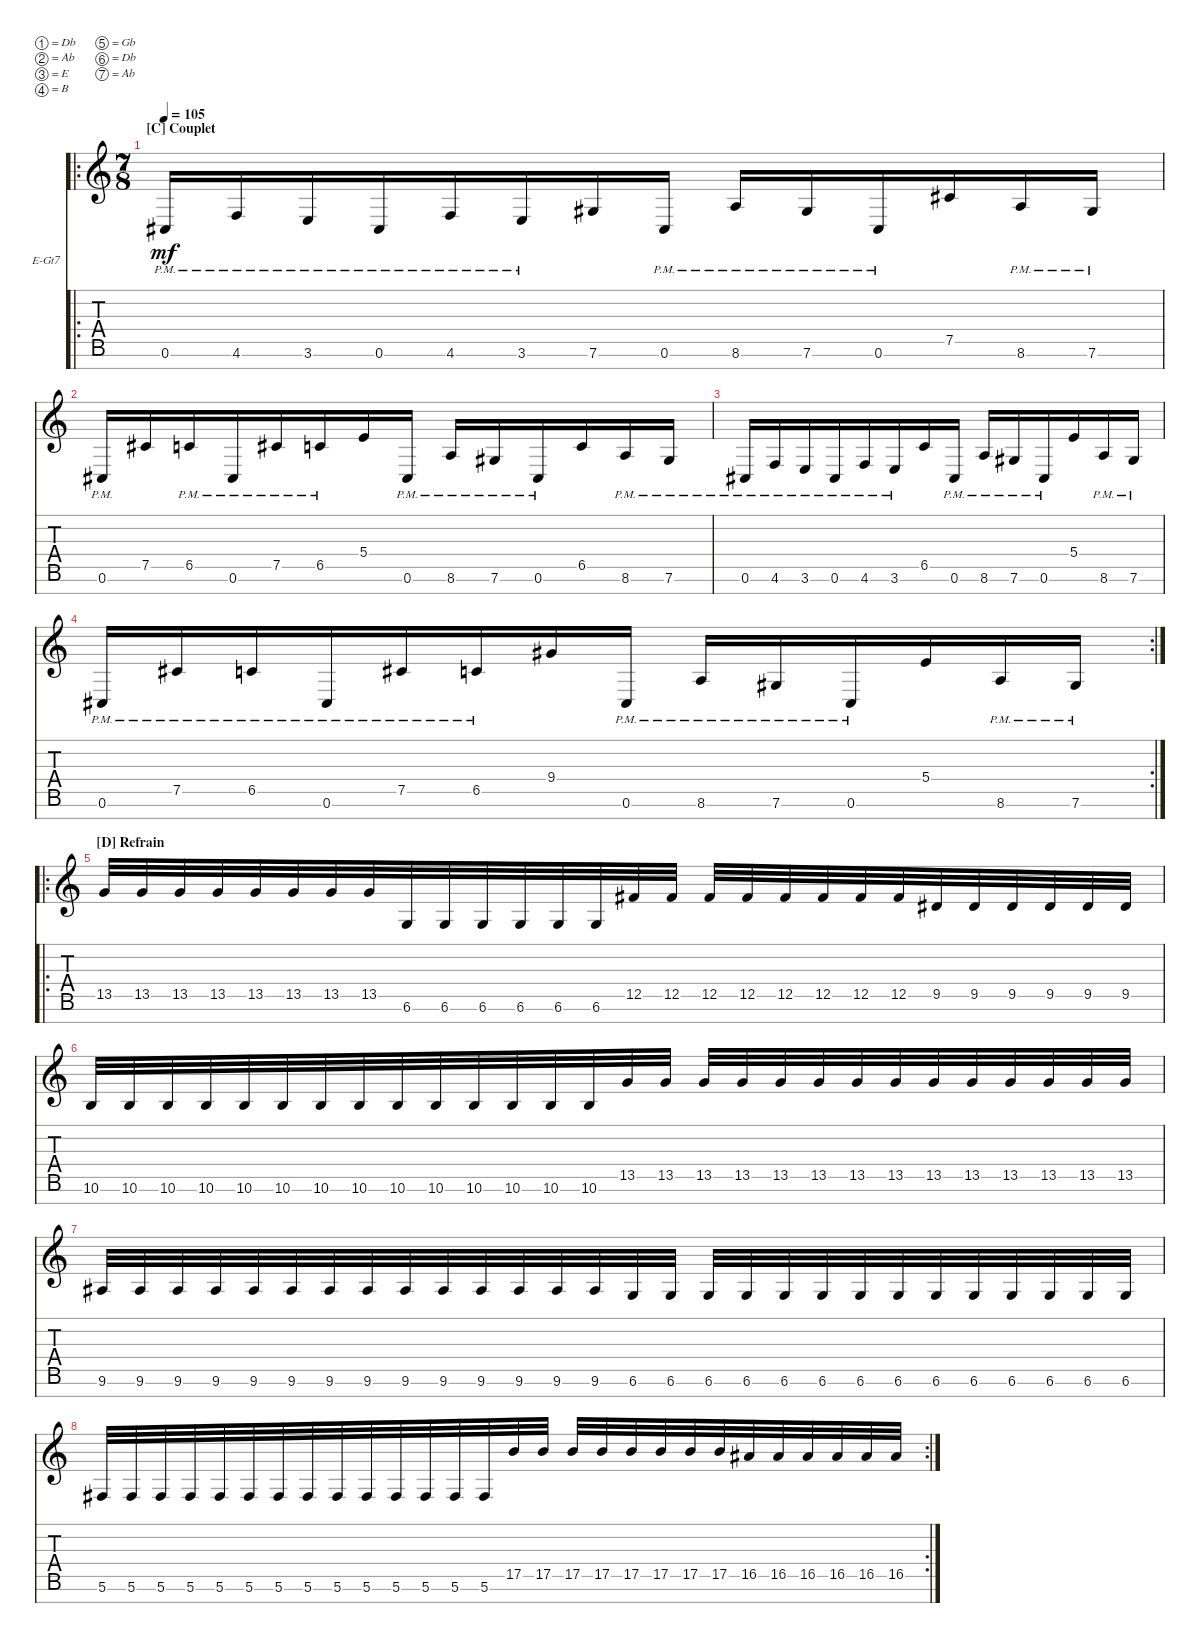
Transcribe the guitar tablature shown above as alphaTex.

\defaultSystemsLayout 4
\bracketExtendMode nobrackets
\firstSystemTrackNameOrientation horizontal
\otherSystemsTrackNameOrientation horizontal
\track ("Electric Guitar" "E-Gt7") {instrument distortionguitar}
\staff {score tabs}
\tuning (Db4 Ab3 E3 B2 Gb2 Db2 Ab1)
\ro
\ts (7 8)
\section ("C" "Couplet")
\tempo 105
\clef g2
\ks c
0.6{pm}.16{dy mf} 4.6{pm}.16 3.6{pm}.16 0.6{pm}.16 4.6{pm}.16 3.6{pm}.16 7.6.16 0.6{pm}.16 8.6{pm}.16 7.6{pm}.16 0.6{pm}.16 7.5.16 8.6{pm}.16 7.6{pm}.16 |
0.6{pm}.16 7.5.16 6.5{pm}.16 0.6{pm}.16 7.5{pm}.16 6.5{pm}.16 5.4.16 0.6{pm}.16 8.6{pm}.16 7.6{pm}.16 0.6{pm}.16 6.5.16 8.6{pm}.16 7.6{pm}.16 |
0.6{pm}.16 4.6{pm}.16 3.6{pm}.16 0.6{pm}.16 4.6{pm}.16 3.6{pm}.16 6.5.16 0.6{pm}.16 8.6{pm}.16 7.6{pm}.16 0.6{pm}.16 5.4.16 8.6{pm}.16 7.6{pm}.16 |
\rc 2
0.6{pm}.16 7.5{pm}.16 6.5{pm}.16 0.6{pm}.16 7.5{pm}.16 6.5{pm}.16 9.4.16 0.6{pm}.16 8.6{pm}.16 7.6{pm}.16 0.6{pm}.16 5.4.16 8.6{pm}.16 7.6{pm}.16 |
\ro
\section ("D" "Refrain")
13.5.32 13.5.32 13.5.32 13.5.32 13.5.32 13.5.32 13.5.32 13.5.32 6.6.32 6.6.32 6.6.32 6.6.32 6.6.32 6.6.32 12.5.32 12.5.32 12.5.32 12.5.32 12.5.32 12.5.32 12.5.32 12.5.32 9.5.32 9.5.32 9.5.32 9.5.32 9.5.32 9.5.32 |
10.6.32 10.6.32 10.6.32 10.6.32 10.6.32 10.6.32 10.6.32 10.6.32 10.6.32 10.6.32 10.6.32 10.6.32 10.6.32 10.6.32 13.5.32 13.5.32 13.5.32 13.5.32 13.5.32 13.5.32 13.5.32 13.5.32 13.5.32 13.5.32 13.5.32 13.5.32 13.5.32 13.5.32 |
9.6.32 9.6.32 9.6.32 9.6.32 9.6.32 9.6.32 9.6.32 9.6.32 9.6.32 9.6.32 9.6.32 9.6.32 9.6.32 9.6.32 6.6.32 6.6.32 6.6.32 6.6.32 6.6.32 6.6.32 6.6.32 6.6.32 6.6.32 6.6.32 6.6.32 6.6.32 6.6.32 6.6.32 |
\rc 2
5.6.32 5.6.32 5.6.32 5.6.32 5.6.32 5.6.32 5.6.32 5.6.32 5.6.32 5.6.32 5.6.32 5.6.32 5.6.32 5.6.32 17.5.32 17.5.32 17.5.32 17.5.32 17.5.32 17.5.32 17.5.32 17.5.32 16.5.32 16.5.32 16.5.32 16.5.32 16.5.32 16.5.32
